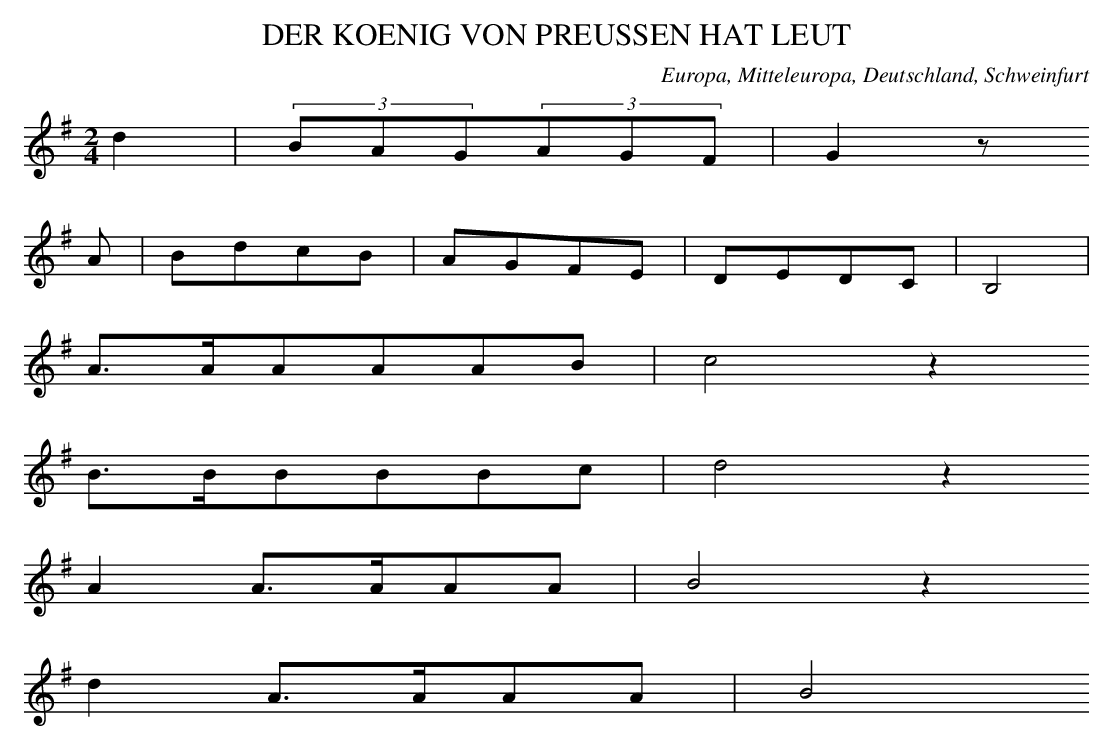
X:1
T: DER KOENIG VON PREUSSEN HAT LEUT
O: Europa, Mitteleuropa, Deutschland, Schweinfurt
M: 2/4
L: 1/16
K: G
d4 | (3B2A2G2(3A2G2F2 | G4z2
A2 | B2d2c2B2 | A2G2F2E2 | D2E2D2C2 | B,8 |
A3AA2A2A2B2 | c8z4
B3BB2B2B2c2 | d8z4
A4A3AA2A2 | B8z4
d4A3AA2A2 | B8
